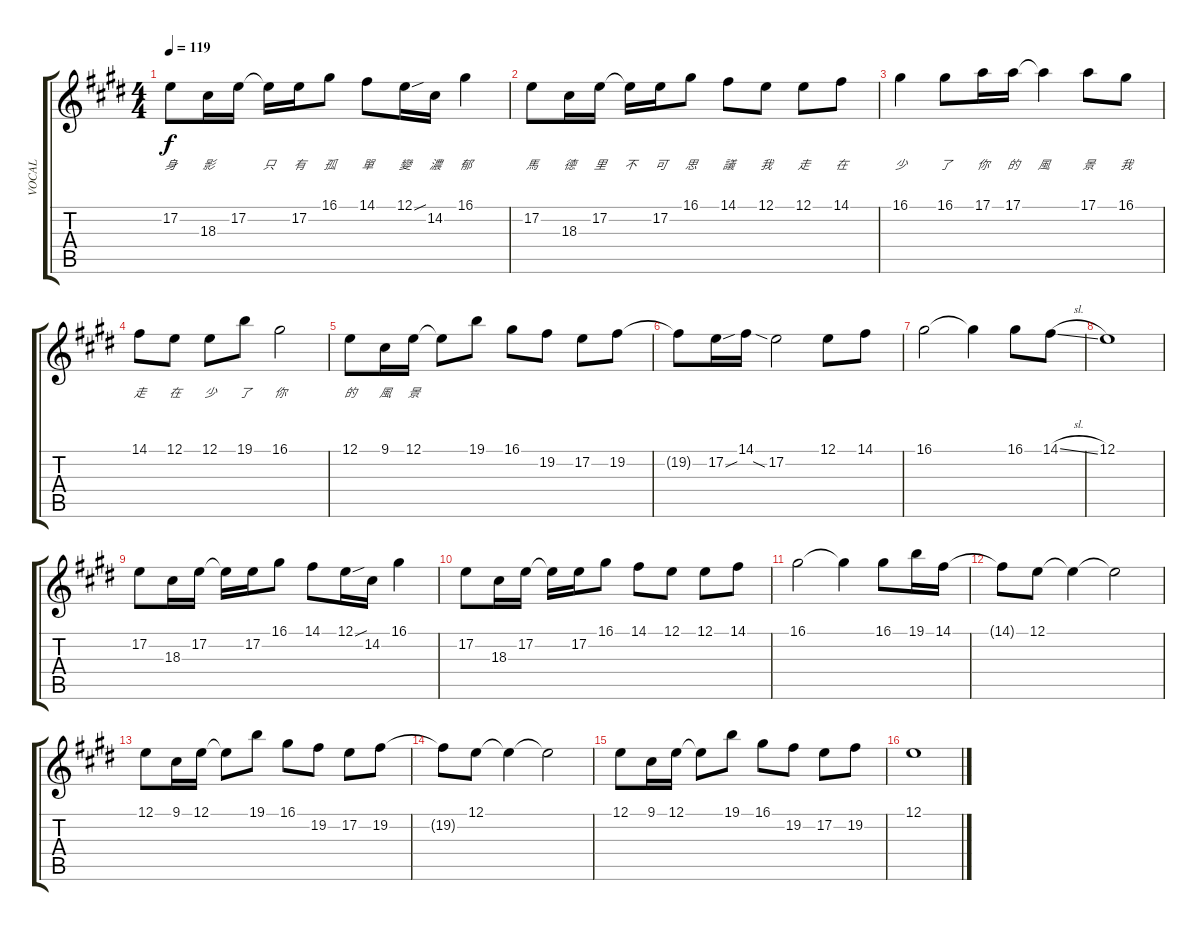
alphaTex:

\track ("VOCAL" "VOCAL") {instrument vibraphone}
\staff {score tabs}
\tuning (E4 B3 G3 D3 A2 E2) {hide}
\ts (4 4)
\tempo 119
\clef g2
\ks e
17.2.8{lyrics (0 "身") lyrics (1 "") lyrics (2 "") lyrics (3 "") lyrics (4 "") dy f} 18.3.16{lyrics (0 "影　") lyrics (1 "") lyrics (2 "") lyrics (3 "") lyrics (4 "")} 17.2.16{lyrics (0 "") lyrics (1 "") lyrics (2 "") lyrics (3 "") lyrics (4 "")} 17.2{t}.16{lyrics (0 "只") lyrics (1 "") lyrics (2 "") lyrics (3 "") lyrics (4 "")} 17.2.16{lyrics (0 "有") lyrics (1 "") lyrics (2 "") lyrics (3 "") lyrics (4 "")} 16.1.8{lyrics (0 "孤") lyrics (1 "") lyrics (2 "") lyrics (3 "") lyrics (4 "")} 14.1.8{lyrics (0 "單") lyrics (1 "") lyrics (2 "") lyrics (3 "") lyrics (4 "")} 12.1{sou}.16{lyrics (0 "變") lyrics (1 "") lyrics (2 "") lyrics (3 "") lyrics (4 "")} 14.2.16{lyrics (0 "濃") lyrics (1 "") lyrics (2 "") lyrics (3 "") lyrics (4 "")} 16.1.4{lyrics (0 "郁") lyrics (1 "") lyrics (2 "") lyrics (3 "") lyrics (4 "")} |
17.2.8{lyrics (0 "馬") lyrics (1 "") lyrics (2 "") lyrics (3 "") lyrics (4 "")} 18.3.16{lyrics (0 "德") lyrics (1 "") lyrics (2 "") lyrics (3 "") lyrics (4 "")} 17.2.16{lyrics (0 "里") lyrics (1 "") lyrics (2 "") lyrics (3 "") lyrics (4 "")} 17.2{t}.16{lyrics (0 "不") lyrics (1 "") lyrics (2 "") lyrics (3 "") lyrics (4 "")} 17.2.16{lyrics (0 "可") lyrics (1 "") lyrics (2 "") lyrics (3 "") lyrics (4 "")} 16.1.8{lyrics (0 "思") lyrics (1 "") lyrics (2 "") lyrics (3 "") lyrics (4 "")} 14.1.8{lyrics (0 "議　") lyrics (1 "") lyrics (2 "") lyrics (3 "") lyrics (4 "")} 12.1.8{lyrics (0 "我") lyrics (1 "") lyrics (2 "") lyrics (3 "") lyrics (4 "")} 12.1.8{lyrics (0 "走") lyrics (1 "") lyrics (2 "") lyrics (3 "") lyrics (4 "")} 14.1.8{lyrics (0 "在") lyrics (1 "") lyrics (2 "") lyrics (3 "") lyrics (4 "")} |
16.1.4{lyrics (0 "少") lyrics (1 "") lyrics (2 "") lyrics (3 "") lyrics (4 "")} 16.1.8{lyrics (0 "了") lyrics (1 "") lyrics (2 "") lyrics (3 "") lyrics (4 "")} 17.1.16{lyrics (0 "你") lyrics (1 "") lyrics (2 "") lyrics (3 "") lyrics (4 "")} 17.1.16{lyrics (0 "的") lyrics (1 "") lyrics (2 "") lyrics (3 "") lyrics (4 "")} 17.1{t}.4{lyrics (0 "風") lyrics (1 "") lyrics (2 "") lyrics (3 "") lyrics (4 "")} 17.1.8{lyrics (0 "景") lyrics (1 "") lyrics (2 "") lyrics (3 "") lyrics (4 "")} 16.1.8{lyrics (0 "我") lyrics (1 "") lyrics (2 "") lyrics (3 "") lyrics (4 "")} |
14.1.8{lyrics (0 "走") lyrics (1 "") lyrics (2 "") lyrics (3 "") lyrics (4 "")} 12.1.8{lyrics (0 "在") lyrics (1 "") lyrics (2 "") lyrics (3 "") lyrics (4 "")} 12.1.8{lyrics (0 "少") lyrics (1 "") lyrics (2 "") lyrics (3 "") lyrics (4 "")} 19.1.8{lyrics (0 "了") lyrics (1 "") lyrics (2 "") lyrics (3 "") lyrics (4 "")} 16.1.2{lyrics (0 "你") lyrics (1 "") lyrics (2 "") lyrics (3 "") lyrics (4 "")} |
12.1.8{lyrics (0 "的") lyrics (1 "") lyrics (2 "") lyrics (3 "") lyrics (4 "")} 9.1.16{lyrics (0 "風") lyrics (1 "") lyrics (2 "") lyrics (3 "") lyrics (4 "")} 12.1.16{lyrics (0 "景") lyrics (1 "") lyrics (2 "") lyrics (3 "") lyrics (4 "")} 12.1{t}.8 19.1.8 16.1.8 19.2.8 17.2.8 19.2.8 |
19.2{t}.8 17.2{sou}.16 14.1.16 17.2{sia}.2 12.1.8 14.1.8 |
16.1.2 16.1{t}.4 16.1.8 14.1{sl}.8 |
12.1.1 |
17.2.8 18.3.16 17.2.16 17.2{t}.16 17.2.16 16.1.8 14.1.8 12.1{sou}.16 14.2.16 16.1.4 |
17.2.8 18.3.16 17.2.16 17.2{t}.16 17.2.16 16.1.8 14.1.8 12.1.8 12.1.8 14.1.8 |
16.1.2 16.1{t}.4 16.1.8 19.1.16 14.1.16 |
14.1{t}.8 12.1.8 12.1{t}.4 12.1{t}.2 |
12.1.8 9.1.16 12.1.16 12.1{t}.8 19.1.8 16.1.8 19.2.8 17.2.8 19.2.8 |
19.2{t}.8 12.1.8 12.1{t}.4 12.1{t}.2 |
12.1.8 9.1.16 12.1.16 12.1{t}.8 19.1.8 16.1.8 19.2.8 17.2.8 19.2.8 |
12.1.1
